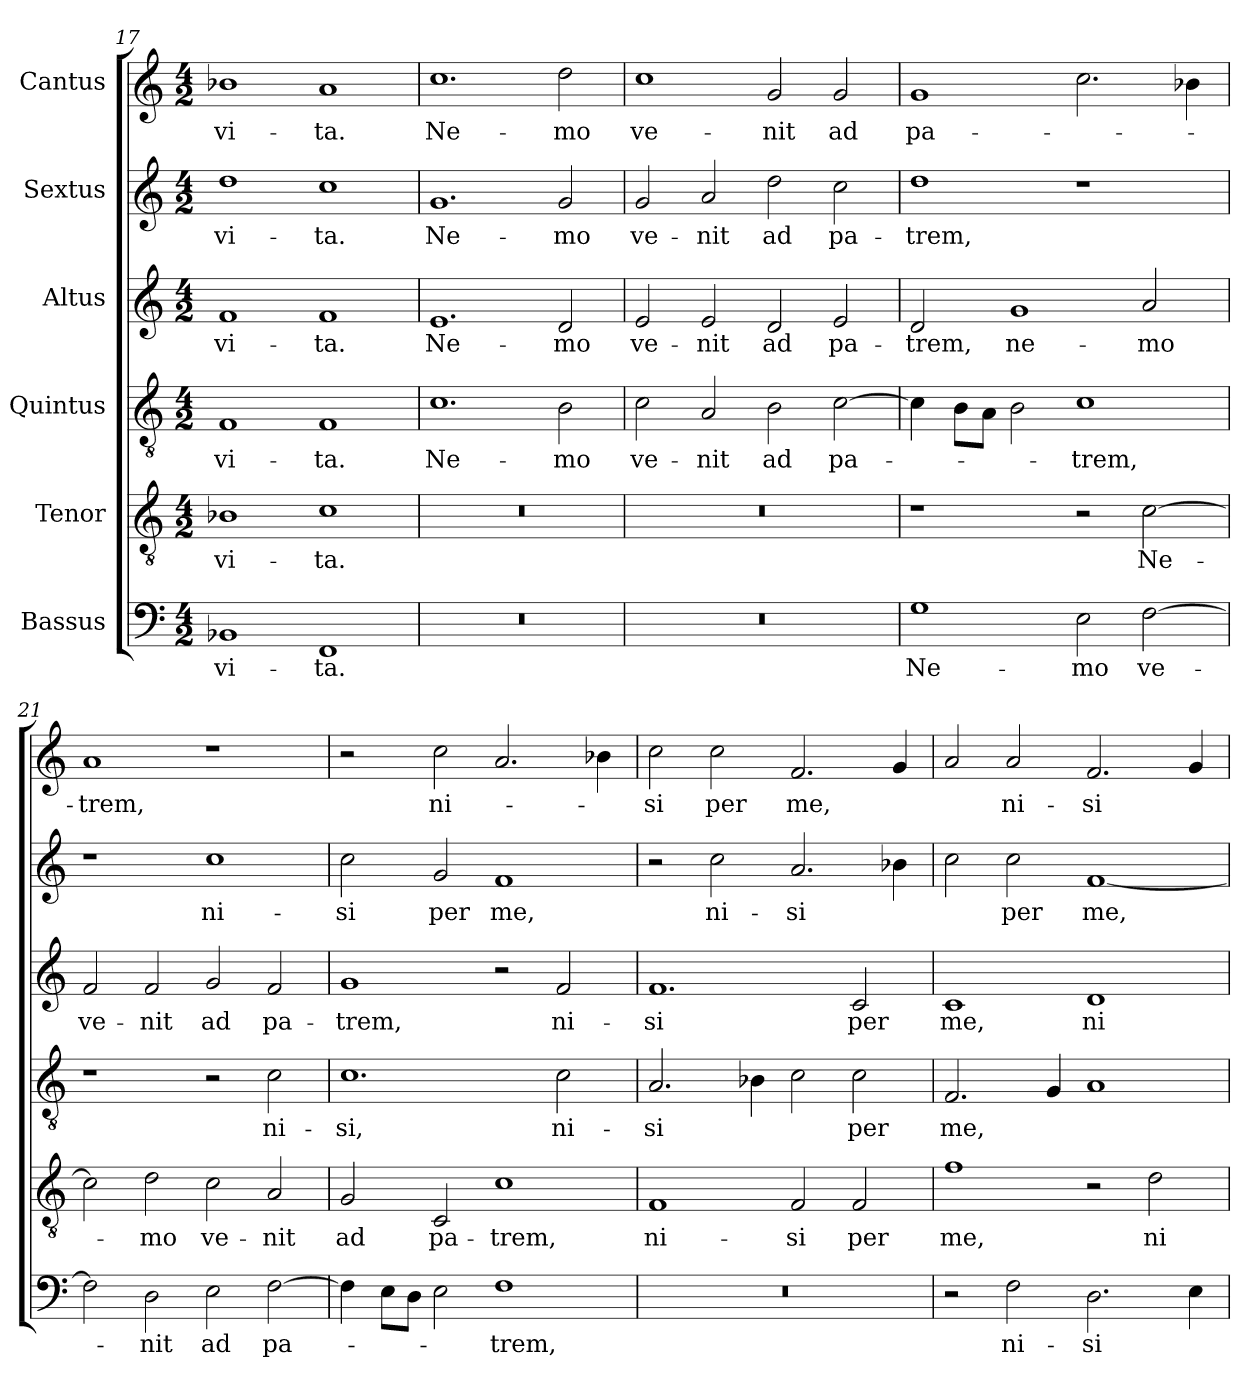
**kern	**text	**kern	**text	**kern	**text	**kern	**text	**kern	**text	**kern	**text
*part6	*part6	*part5	*part5	*part4	*part4	*part3	*part3	*part2	*part2	*part1	*part1
*staff6	*staff6	*staff5	*staff5	*staff4	*staff4	*staff3	*staff3	*staff2	*staff2	*staff1	*staff1
*I"Bassus	*	*I"Tenor	*	*I"Quintus	*	*I"Altus	*	*I"Sextus	*	*I"Cantus	*
*clefF4	*	*clefGv2	*	*clefGv2	*	*clefG2	*	*clefG2	*	*clefG2	*
*k[]	*	*k[]	*	*k[]	*	*k[]	*	*k[]	*	*k[]	*
*M4/2	*	*M4/2	*	*M4/2	*	*M4/2	*	*M4/2	*	*M4/2	*
=17	=17	=17	=17	=17	=17	=17	=17	=17	=17	=17	=17
!	!LO:LY:b	!	!LO:LY:b	!	!LO:LY:b	!	!LO:LY:b	!	!LO:LY:b	!	!LO:LY:b
1BB-X	vi-	1B-X	vi-	1F	vi-	1f	vi-	1dd	vi-	1b-X	vi-
!	!LO:LY:b	!	!LO:LY:b	!	!LO:LY:b	!	!LO:LY:b	!	!LO:LY:b	!	!LO:LY:b
1FF	-ta.	1c	-ta.	1F	-ta.	1f	-ta.	1cc	-ta.	1a	-ta.
=18	=18	=18	=18	=18	=18	=18	=18	=18	=18	=18	=18
!	!	!	!	!	!LO:LY:b	!	!LO:LY:b	!	!LO:LY:b	!	!LO:LY:b
0r	.	0r	.	1.c	Ne-	1.e	Ne-	1.g	Ne-	1.cc	Ne-
!	!	!	!	!	!LO:LY:b	!	!LO:LY:b	!	!LO:LY:b	!	!LO:LY:b
.	.	.	.	2B\	-mo	2d/	-mo	2g/	-mo	2dd\	-mo
=19	=19	=19	=19	=19	=19	=19	=19	=19	=19	=19	=19
!	!	!	!	!	!LO:LY:b	!	!LO:LY:b	!	!LO:LY:b	!	!LO:LY:b
0r	.	0r	.	2c\	ve-	2e/	ve-	2g/	ve-	1cc	ve-
!	!	!	!	!	!LO:LY:b	!	!LO:LY:b	!	!LO:LY:b	!	!
.	.	.	.	2A/	-nit	2e/	-nit	2a/	-nit	.	.
!	!	!	!	!	!LO:LY:b	!	!LO:LY:b	!	!LO:LY:b	!	!LO:LY:b
.	.	.	.	2B\	ad	2d/	ad	2dd\	ad	2g/	-nit
!	!	!	!	!	!LO:LY:b	!	!LO:LY:b	!	!LO:LY:b	!	!LO:LY:b
.	.	.	.	[2c\	pa-	2e/	pa-	2cc\	pa-	2g/	ad
!!LO:PB:g=z
=20	=20	=20	=20	=20	=20	=20	=20	=20	=20	=20	=20
!	!LO:LY:b	!	!	!	!	!	!LO:LY:b	!	!LO:LY:b	!	!LO:LY:b
1G	Ne-	1r	.	4c\]	.	2d/	-trem,	1dd	-trem,	1g	pa-
.	.	.	.	8B\L	.	.	.	.	.	.	.
.	.	.	.	8A\J	.	.	.	.	.	.	.
!	!	!	!	!	!	!	!LO:LY:b	!	!	!	!
.	.	.	.	2B\	.	1g	ne-	.	.	.	.
!	!LO:LY:b	!	!	!	!LO:LY:b	!	!	!	!	!	!
2E\	-mo	2r	.	1c	-trem,	.	.	1r	.	2.cc\	.
!	!LO:LY:b	!	!LO:LY:b	!	!	!	!LO:LY:b	!	!	!	!
[2F\	ve-	[2c\	Ne-	.	.	2a/	-mo	.	.	.	.
.	.	.	.	.	.	.	.	.	.	4b-X\	.
=21	=21	=21	=21	=21	=21	=21	=21	=21	=21	=21	=21
!	!	!	!	!	!	!	!LO:LY:b	!	!	!	!LO:LY:b
2F\]	.	2c\]	.	1r	.	2f/	ve-	1r	.	1a	-trem,
!	!LO:LY:b	!	!LO:LY:b	!	!	!	!LO:LY:b	!	!	!	!
2D\	-nit	2d\	-mo	.	.	2f/	-nit	.	.	.	.
!	!LO:LY:b	!	!LO:LY:b	!	!	!	!LO:LY:b	!	!LO:LY:b	!	!
2E\	ad	2c\	ve-	2r	.	2g/	ad	1cc	ni-	1r	.
!	!LO:LY:b	!	!LO:LY:b	!	!LO:LY:b	!	!LO:LY:b	!	!	!	!
[2F\	pa-	2A/	-nit	2c\	ni-	2f/	pa-	.	.	.	.
=22	=22	=22	=22	=22	=22	=22	=22	=22	=22	=22	=22
!	!	!	!LO:LY:b	!	!LO:LY:b	!	!LO:LY:b	!	!LO:LY:b	!	!
4F\]	.	2G/	ad	1.c	-si,	1g	trem,	2cc\	-si	2r	.
8E\L	.	.	.	.	.	.	.	.	.	.	.
8D\J	.	.	.	.	.	.	.	.	.	.	.
!	!	!	!LO:LY:b	!	!	!	!	!	!LO:LY:b	!	!LO:LY:b
2E\	.	2C/	pa-	.	.	.	.	2g/	per	2cc\	ni-
!	!LO:LY:b	!	!LO:LY:b	!	!	!	!	!	!LO:LY:b	!	!
1F	-trem,	1c	trem,	.	.	2r	.	1f	me,	2.a/	.
!	!	!	!	!	!LO:LY:b	!	!LO:LY:b	!	!	!	!
.	.	.	.	2c\	ni-	2f/	ni-	.	.	.	.
.	.	.	.	.	.	.	.	.	.	4b-X\	.
=23	=23	=23	=23	=23	=23	=23	=23	=23	=23	=23	=23
!	!	!	!LO:LY:b	!	!LO:LY:b	!	!LO:LY:b	!	!	!	!LO:LY:b
0r	.	1F	ni-	2.A/	-si	1.f	-si	2r	.	2cc\	si
!	!	!	!	!	!	!	!	!	!LO:LY:b	!	!LO:LY:b
.	.	.	.	.	.	.	.	2cc\	ni-	2cc\	per
.	.	.	.	4B-X\	.	.	.	.	.	.	.
!	!	!	!LO:LY:b	!	!	!	!	!	!LO:LY:b	!	!LO:LY:b
.	.	2F/	-si	2c\	.	.	.	2.a/	si	2.f/	me,
!	!	!	!LO:LY:b	!	!LO:LY:b	!	!LO:LY:b	!	!	!	!
.	.	2F/	per	2c\	per	2c/	per	.	.	.	.
.	.	.	.	.	.	.	.	4b-X\	.	4g/	.
=24	=24	=24	=24	=24	=24	=24	=24	=24	=24	=24	=24
!	!	!	!LO:LY:b	!	!LO:LY:b	!	!LO:LY:b	!	!	!	!
2r	.	1f	me,	2.F/	me,	1c	me,	2cc\	.	2a/	.
!	!LO:LY:b	!	!	!	!	!	!	!	!LO:LY:b	!	!LO:LY:b
2F\	ni-	.	.	.	.	.	.	2cc\	per	2a/	ni-
.	.	.	.	4G/	.	.	.	.	.	.	.
!	!LO:LY:b	!	!	!	!	!	!LO:LY:b	!	!LO:LY:b	!	!LO:LY:b
2.D\	-si	2r	.	1A	.	1d	ni-	[1f	me,	2.f/	-si
!	!	!	!LO:LY:b	!	!	!	!	!	!	!	!
.	.	2d\	ni-	.	.	.	.	.	.	.	.
4E\	.	.	.	.	.	.	.	.	.	4g/	.
=	=	=	=	=	=	=	=	=	=	=	=
*-	*-	*-	*-	*-	*-	*-	*-	*-	*-	*-	*-
